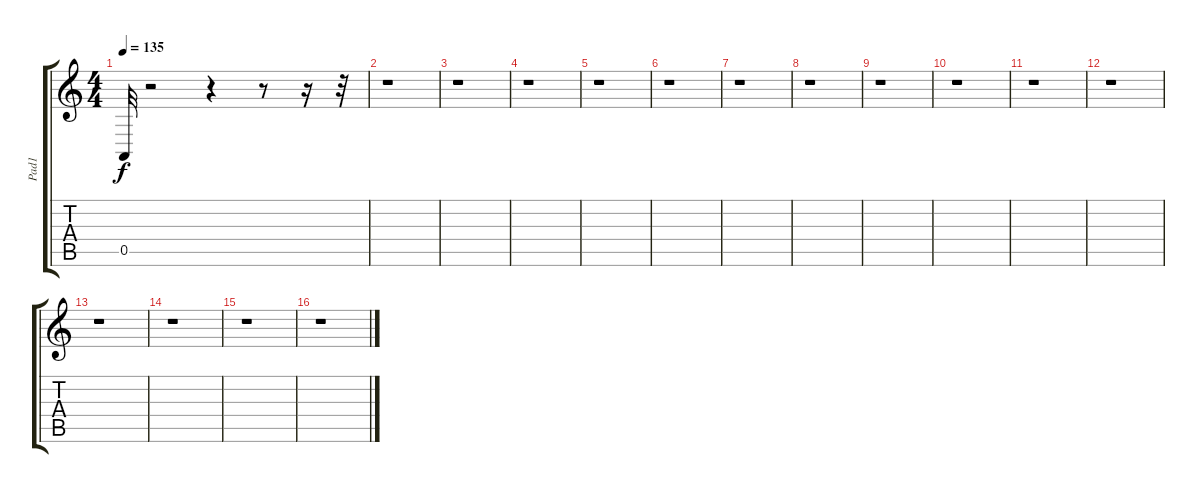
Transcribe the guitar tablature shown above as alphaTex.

\track ("Pad1" "Pad1") {instrument pad8sweep}
\staff {score tabs}
\tuning (E4 B3 G3 D3 A2 E2) {hide}
\ts (4 4)
\tempo 135
\clef g2
\ks c
0.5{t}.32{dy f} r.2 r.4 r.8 r.16 r.32 |
r.1 |
r.1 |
r.1 |
r.1 |
r.1 |
r.1 |
r.1 |
r.1 |
r.1 |
r.1 |
r.1 |
r.1 |
r.1 |
r.1 |
r.1
